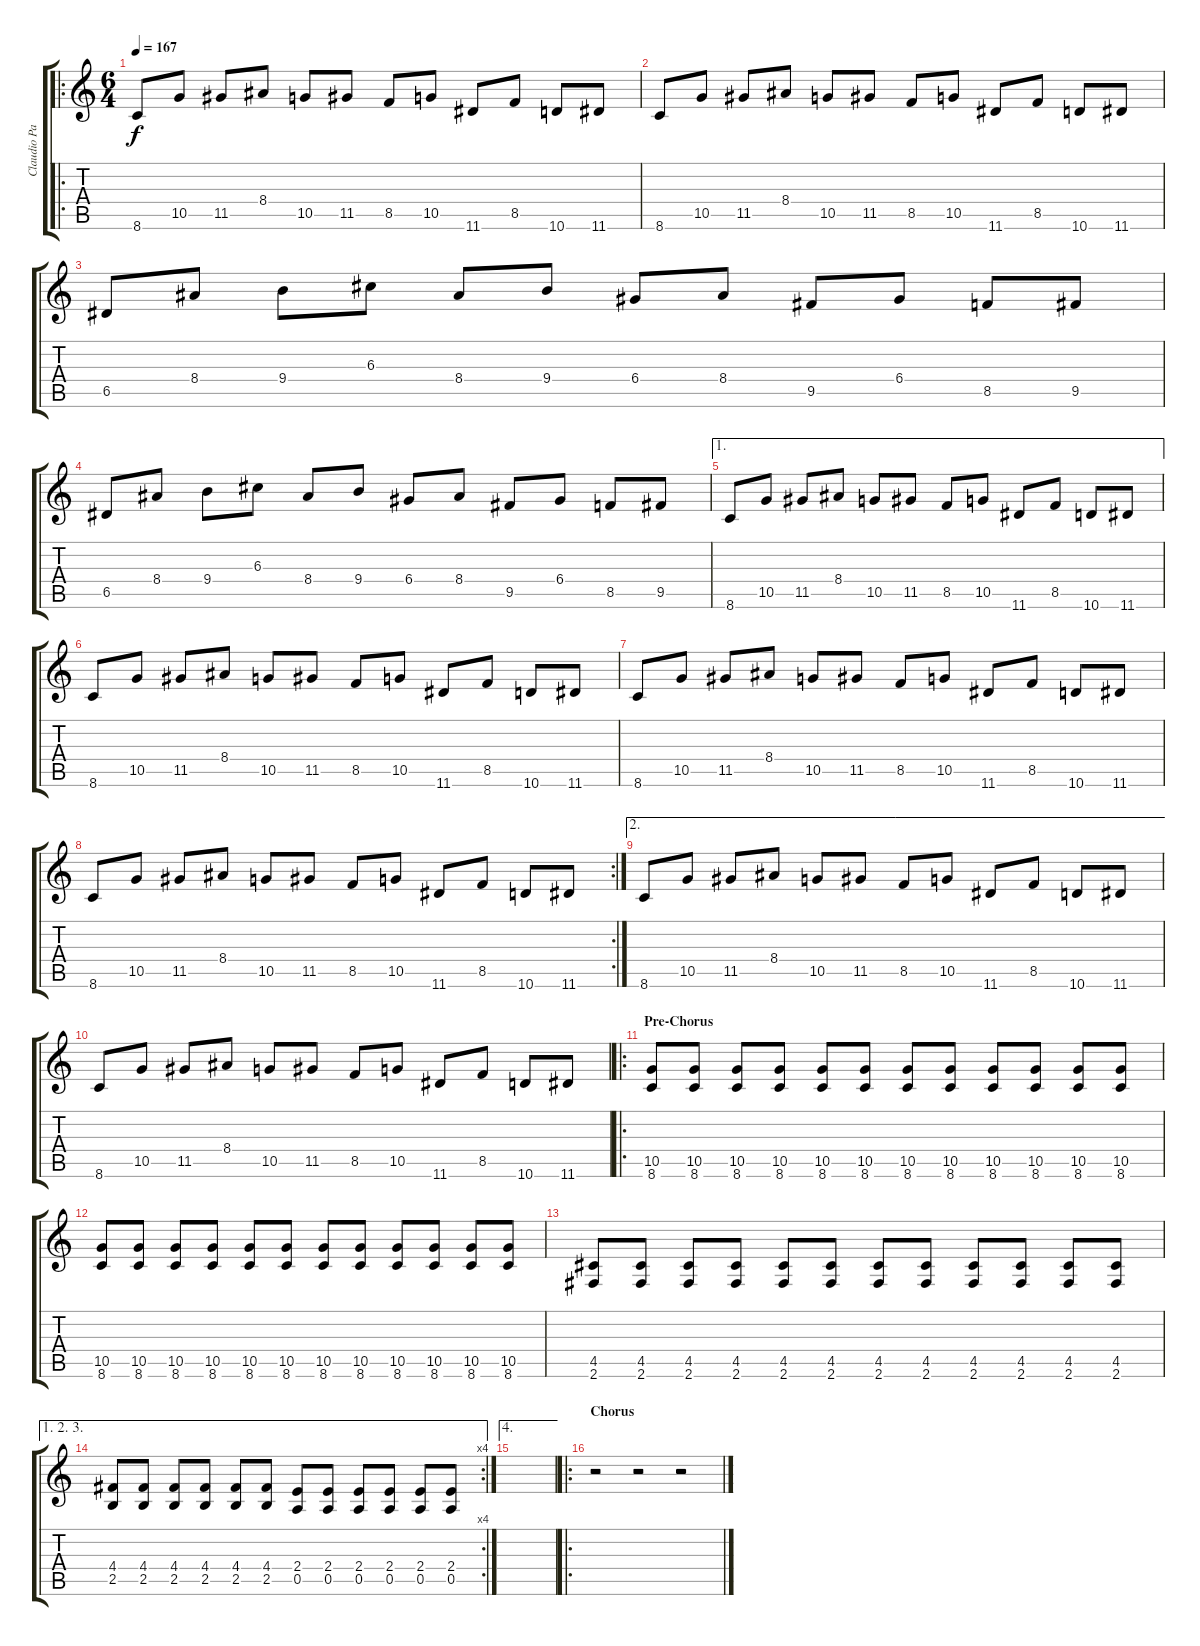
\track ("Claudio Palm Mutes" "Claudio Pa") {instrument electricguitarmuted}
\staff {score tabs}
\tuning (E4 B3 G3 D3 A2 E2) {hide}
\ro
\ts (6 4)
\tempo 167
\clef g2
\ks c
8.6.8{dy f} 10.5.8 11.5.8 8.4.8 10.5.8 11.5.8 8.5.8 10.5.8 11.6.8 8.5.8 10.6.8 11.6.8 |
8.6.8 10.5.8 11.5.8 8.4.8 10.5.8 11.5.8 8.5.8 10.5.8 11.6.8 8.5.8 10.6.8 11.6.8 |
6.5.8 8.4.8 9.4.8 6.3.8 8.4.8 9.4.8 6.4.8 8.4.8 9.5.8 6.4.8 8.5.8 9.5.8 |
6.5.8 8.4.8 9.4.8 6.3.8 8.4.8 9.4.8 6.4.8 8.4.8 9.5.8 6.4.8 8.5.8 9.5.8 |
\ae 1
8.6.8 10.5.8 11.5.8 8.4.8 10.5.8 11.5.8 8.5.8 10.5.8 11.6.8 8.5.8 10.6.8 11.6.8 |
8.6.8 10.5.8 11.5.8 8.4.8 10.5.8 11.5.8 8.5.8 10.5.8 11.6.8 8.5.8 10.6.8 11.6.8 |
8.6.8 10.5.8 11.5.8 8.4.8 10.5.8 11.5.8 8.5.8 10.5.8 11.6.8 8.5.8 10.6.8 11.6.8 |
\rc 2
8.6.8 10.5.8 11.5.8 8.4.8 10.5.8 11.5.8 8.5.8 10.5.8 11.6.8 8.5.8 10.6.8 11.6.8 |
\ae 2
8.6.8 10.5.8 11.5.8 8.4.8 10.5.8 11.5.8 8.5.8 10.5.8 11.6.8 8.5.8 10.6.8 11.6.8 |
8.6.8 10.5.8 11.5.8 8.4.8 10.5.8 11.5.8 8.5.8 10.5.8 11.6.8 8.5.8 10.6.8 11.6.8 |
\ro
\section ("" "Pre-Chorus")
(10.5 8.6).8 (10.5 8.6).8 (10.5 8.6).8 (10.5 8.6).8 (10.5 8.6).8 (10.5 8.6).8 (10.5 8.6).8 (10.5 8.6).8 (10.5 8.6).8 (10.5 8.6).8 (10.5 8.6).8 (10.5 8.6).8 |
(10.5 8.6).8 (10.5 8.6).8 (10.5 8.6).8 (10.5 8.6).8 (10.5 8.6).8 (10.5 8.6).8 (10.5 8.6).8 (10.5 8.6).8 (10.5 8.6).8 (10.5 8.6).8 (10.5 8.6).8 (10.5 8.6).8 |
(4.5 2.6).8 (4.5 2.6).8 (4.5 2.6).8 (4.5 2.6).8 (4.5 2.6).8 (4.5 2.6).8 (4.5 2.6).8 (4.5 2.6).8 (4.5 2.6).8 (4.5 2.6).8 (4.5 2.6).8 (4.5 2.6).8 |
\ae (1 2 3)
\rc 4
(4.4 2.5).8 (4.4 2.5).8 (4.4 2.5).8 (4.4 2.5).8 (4.4 2.5).8 (4.4 2.5).8 (2.4 0.5).8 (2.4 0.5).8 (2.4 0.5).8 (2.4 0.5).8 (2.4 0.5).8 (2.4 0.5).8 |
\ae 4
|
\ro
\section ("" "Chorus")
r.2 r.2 r.2
